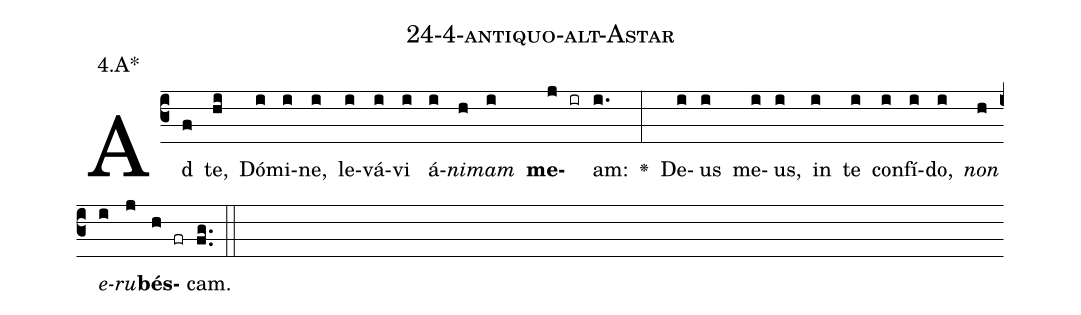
name: 24-4-antiquo-alt-Astar;
annotation: 4.A*;
%%
(c3)Ad(f) te,(hi) Dó(i)mi(i)ne,(i) le(i)vá(i)vi(i) á(i)<i>ni</i>(h)<i>mam</i>(i) <b>me</b>(j ir)am:(i.) <v>\greheightstar</v>(:) De(i)us(i) me(i)us,(i) in(i) te(i) con(i)fí(i)do,(i) <i>non</i>(h) <i>e</i>(i)<i>ru</i>(j)<b>bés</b>(h fr)cam.(fg..) (::)


%E(i) u(h) o(i) u(j) a(h) e.(fg..) (::)
